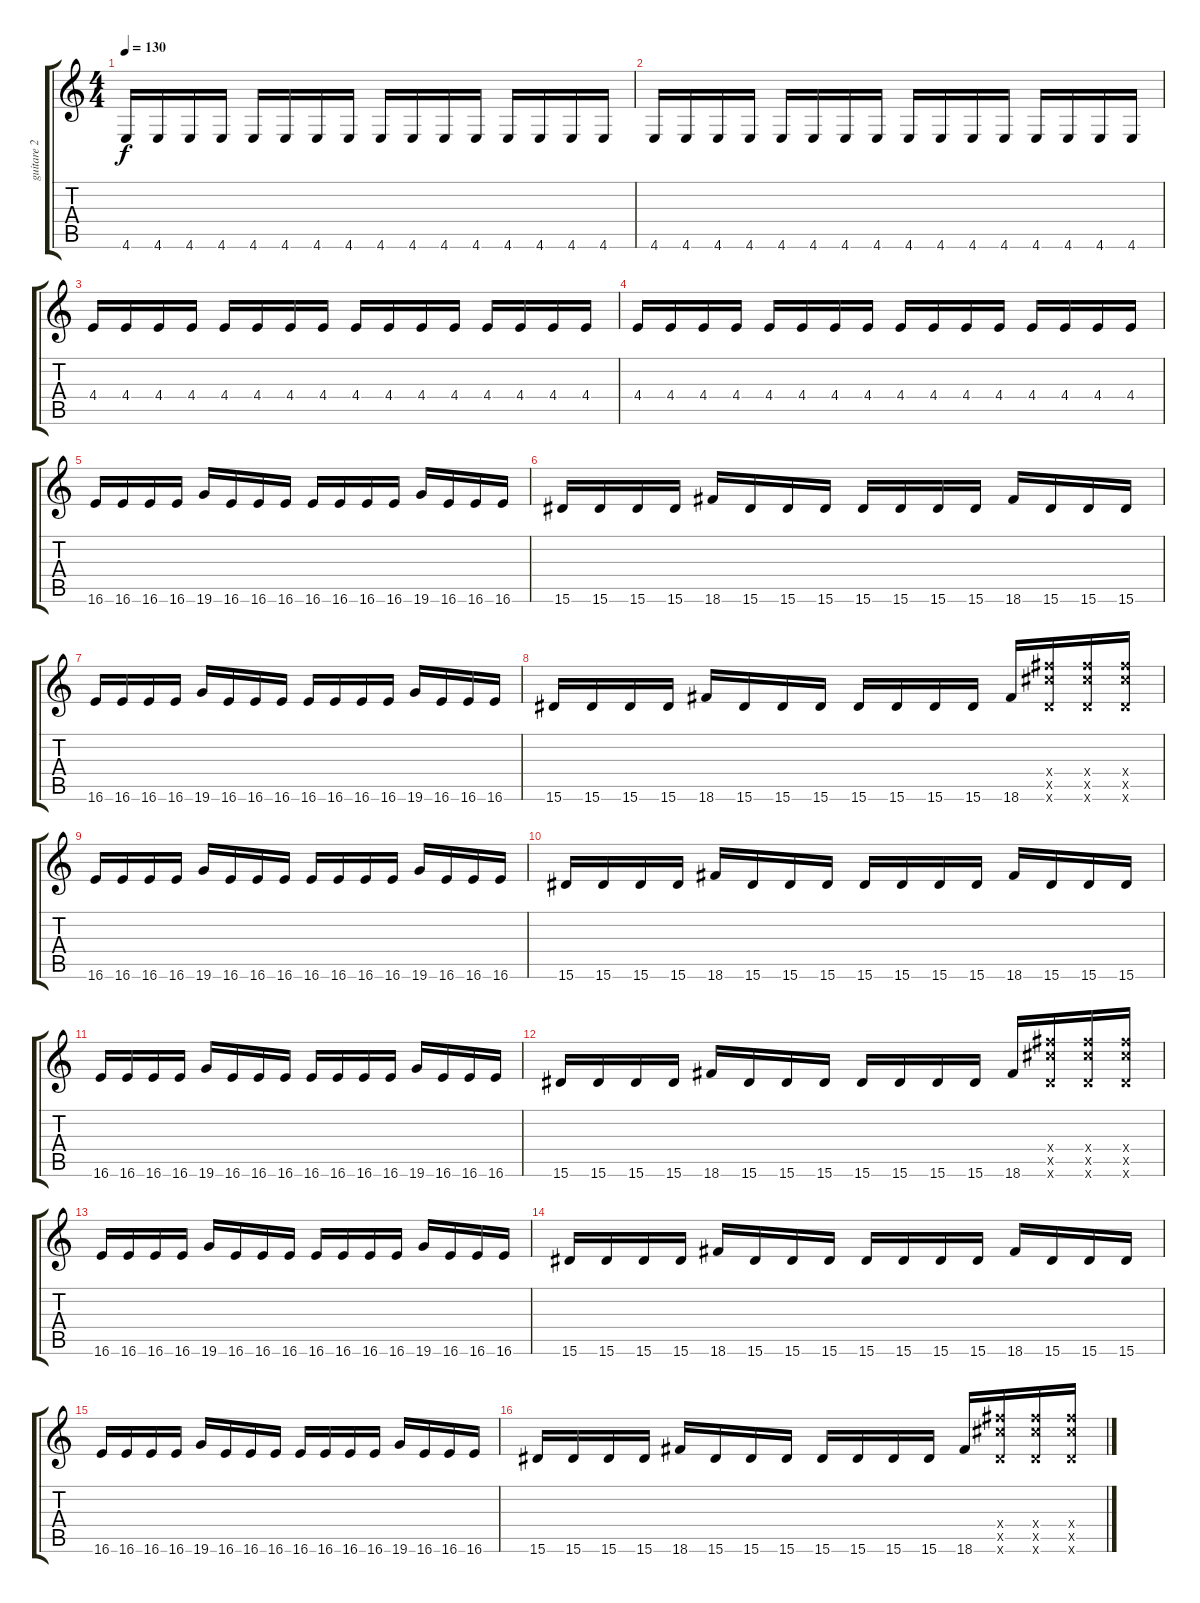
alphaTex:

\track ("guitare 2" "guitare 2") {instrument distortionguitar}
\staff {score tabs}
\tuning (D4 A3 F3 C3 G2 C2) {hide}
\ts (4 4)
\tempo 130
\clef g2
\ks c
4.6.16{dy f instrument distortionguitar} 4.6.16 4.6.16 4.6.16 4.6.16 4.6.16 4.6.16 4.6.16 4.6.16 4.6.16 4.6.16 4.6.16 4.6.16 4.6.16 4.6.16 4.6.16 |
4.6.16 4.6.16 4.6.16 4.6.16 4.6.16 4.6.16 4.6.16 4.6.16 4.6.16 4.6.16 4.6.16 4.6.16 4.6.16 4.6.16 4.6.16 4.6.16 |
4.4.16 4.4.16 4.4.16 4.4.16 4.4.16 4.4.16 4.4.16 4.4.16 4.4.16 4.4.16 4.4.16 4.4.16 4.4.16 4.4.16 4.4.16 4.4.16 |
4.4.16 4.4.16 4.4.16 4.4.16 4.4.16 4.4.16 4.4.16 4.4.16 4.4.16 4.4.16 4.4.16 4.4.16 4.4.16 4.4.16 4.4.16 4.4.16 |
16.6.16 16.6.16 16.6.16 16.6.16 19.6.16 16.6.16 16.6.16 16.6.16 16.6.16 16.6.16 16.6.16 16.6.16 19.6.16 16.6.16 16.6.16 16.6.16 |
15.6.16 15.6.16 15.6.16 15.6.16 18.6.16 15.6.16 15.6.16 15.6.16 15.6.16 15.6.16 15.6.16 15.6.16 18.6.16 15.6.16 15.6.16 15.6.16 |
16.6.16 16.6.16 16.6.16 16.6.16 19.6.16 16.6.16 16.6.16 16.6.16 16.6.16 16.6.16 16.6.16 16.6.16 19.6.16 16.6.16 16.6.16 16.6.16 |
15.6.16 15.6.16 15.6.16 15.6.16 18.6.16 15.6.16 15.6.16 15.6.16 15.6.16 15.6.16 15.6.16 15.6.16 18.6.16 (18.4{x} 18.5{x} 15.6{x}).16 (18.4{x} 18.5{x} 15.6{x}).16 (18.4{x} 18.5{x} 15.6{x}).16 |
16.6.16 16.6.16 16.6.16 16.6.16 19.6.16 16.6.16 16.6.16 16.6.16 16.6.16 16.6.16 16.6.16 16.6.16 19.6.16 16.6.16 16.6.16 16.6.16 |
15.6.16 15.6.16 15.6.16 15.6.16 18.6.16 15.6.16 15.6.16 15.6.16 15.6.16 15.6.16 15.6.16 15.6.16 18.6.16 15.6.16 15.6.16 15.6.16 |
16.6.16 16.6.16 16.6.16 16.6.16 19.6.16 16.6.16 16.6.16 16.6.16 16.6.16 16.6.16 16.6.16 16.6.16 19.6.16 16.6.16 16.6.16 16.6.16 |
15.6.16 15.6.16 15.6.16 15.6.16 18.6.16 15.6.16 15.6.16 15.6.16 15.6.16 15.6.16 15.6.16 15.6.16 18.6.16 (18.4{x} 18.5{x} 15.6{x}).16 (18.4{x} 18.5{x} 15.6{x}).16 (18.4{x} 18.5{x} 15.6{x}).16 |
16.6.16 16.6.16 16.6.16 16.6.16 19.6.16 16.6.16 16.6.16 16.6.16 16.6.16 16.6.16 16.6.16 16.6.16 19.6.16 16.6.16 16.6.16 16.6.16 |
15.6.16 15.6.16 15.6.16 15.6.16 18.6.16 15.6.16 15.6.16 15.6.16 15.6.16 15.6.16 15.6.16 15.6.16 18.6.16 15.6.16 15.6.16 15.6.16 |
16.6.16 16.6.16 16.6.16 16.6.16 19.6.16 16.6.16 16.6.16 16.6.16 16.6.16 16.6.16 16.6.16 16.6.16 19.6.16 16.6.16 16.6.16 16.6.16 |
15.6.16 15.6.16 15.6.16 15.6.16 18.6.16 15.6.16 15.6.16 15.6.16 15.6.16 15.6.16 15.6.16 15.6.16 18.6.16 (18.4{x} 18.5{x} 15.6{x}).16 (18.4{x} 18.5{x} 15.6{x}).16 (18.4{x} 18.5{x} 15.6{x}).16
